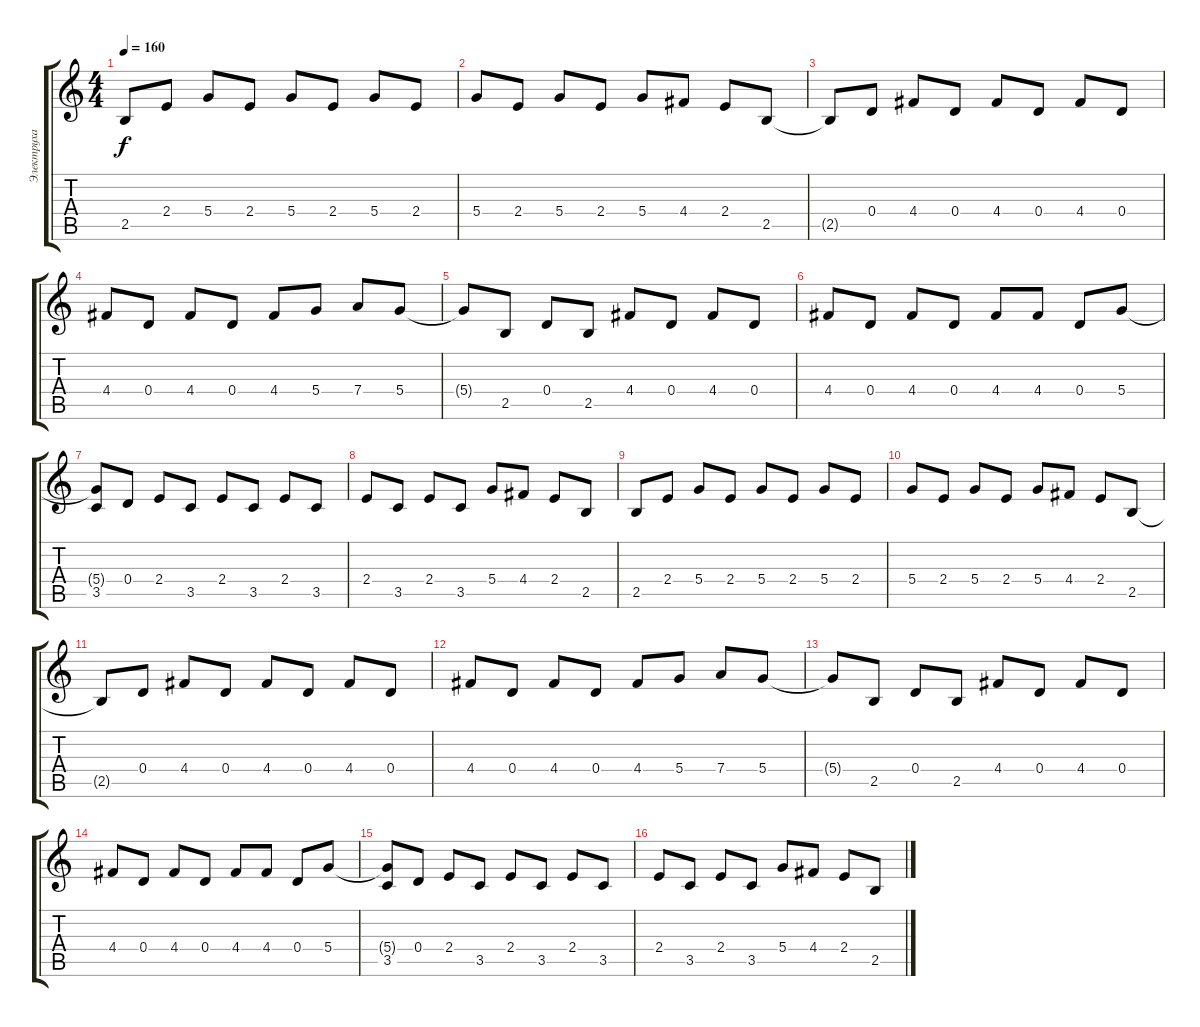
\track ("Электруха" "Электруха") {instrument distortionguitar}
\staff {score tabs}
\tuning (E4 B3 G3 D3 A2 E2) {hide}
\ts (4 4)
\tempo 160
\clef g2
\ks c
2.5.8{dy f instrument distortionguitar} 2.4.8 5.4.8 2.4.8 5.4.8 2.4.8 5.4.8 2.4.8 |
5.4.8 2.4.8 5.4.8 2.4.8 5.4.8 4.4.8 2.4.8 2.5.8 |
2.5{t}.8 0.4.8 4.4.8 0.4.8 4.4.8 0.4.8 4.4.8 0.4.8 |
4.4.8 0.4.8 4.4.8 0.4.8 4.4.8 5.4.8 7.4.8 5.4.8 |
5.4{t}.8 2.5.8 0.4.8 2.5.8 4.4.8 0.4.8 4.4.8 0.4.8 |
4.4.8 0.4.8 4.4.8 0.4.8 4.4.8 4.4.8 0.4.8 5.4.8 |
(5.4{t} 3.5).8 0.4.8 2.4.8 3.5.8 2.4.8 3.5.8 2.4.8 3.5.8 |
2.4.8 3.5.8 2.4.8 3.5.8 5.4.8 4.4.8 2.4.8 2.5.8 |
2.5.8 2.4.8 5.4.8 2.4.8 5.4.8 2.4.8 5.4.8 2.4.8 |
5.4.8 2.4.8 5.4.8 2.4.8 5.4.8 4.4.8 2.4.8 2.5.8 |
2.5{t}.8 0.4.8 4.4.8 0.4.8 4.4.8 0.4.8 4.4.8 0.4.8 |
4.4.8 0.4.8 4.4.8 0.4.8 4.4.8 5.4.8 7.4.8 5.4.8 |
5.4{t}.8 2.5.8 0.4.8 2.5.8 4.4.8 0.4.8 4.4.8 0.4.8 |
4.4.8 0.4.8 4.4.8 0.4.8 4.4.8 4.4.8 0.4.8 5.4.8 |
(5.4{t} 3.5).8 0.4.8 2.4.8 3.5.8 2.4.8 3.5.8 2.4.8 3.5.8 |
2.4.8 3.5.8 2.4.8 3.5.8 5.4.8 4.4.8 2.4.8 2.5.8
